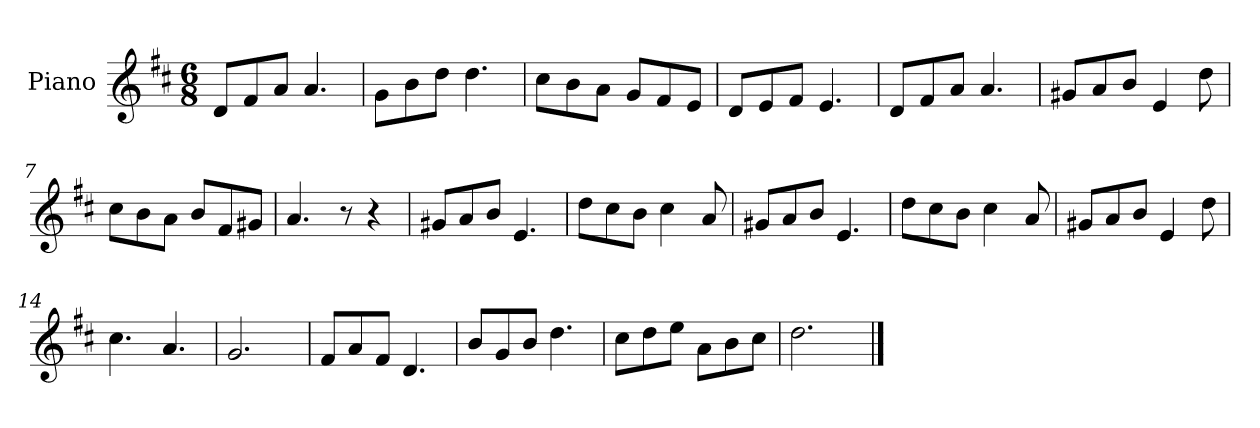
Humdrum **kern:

**kern
*part1
*staff1
*I"Piano
*I'Pno
*clefG2
*k[f#c#]
*D:
*M6/8
=1
8d/L
8f#/
8a/J
4.a/
=2
8g\L
8b\
8dd\J
4.dd\
=3
8cc#\L
8b\
8a\J
8g/L
8f#/
8e/J
=4
8d/L
8e/
8f#/J
4.e/
=5
8d/L
8f#/
8a/J
4.a/
=6
8g#X/L
8a/
8b/J
4e/
8dd\
=7
8cc#\L
8b\
8a\J
8b/L
8f#/
8g#X/J
=8
4.a/
8r
4r
=9
8g#X/L
8a/
8b/J
4.e/
=10
8dd\L
8cc#\
8b\J
4cc#\
8a/
=11
8g#X/L
8a/
8b/J
4.e/
=12
8dd\L
8cc#\
8b\J
4cc#\
8a/
=13
8g#X/L
8a/
8b/J
4e/
8dd\
=14
4.cc#\
4.a/
=15
2.g/
=16
8f#/L
8a/
8f#/J
4.d/
=17
8b/L
8g/
8b/J
4.dd\
=18
8cc#\L
8dd\
8ee\J
8a\L
8b\
8cc#\J
=19
2.dd\
==
*-
